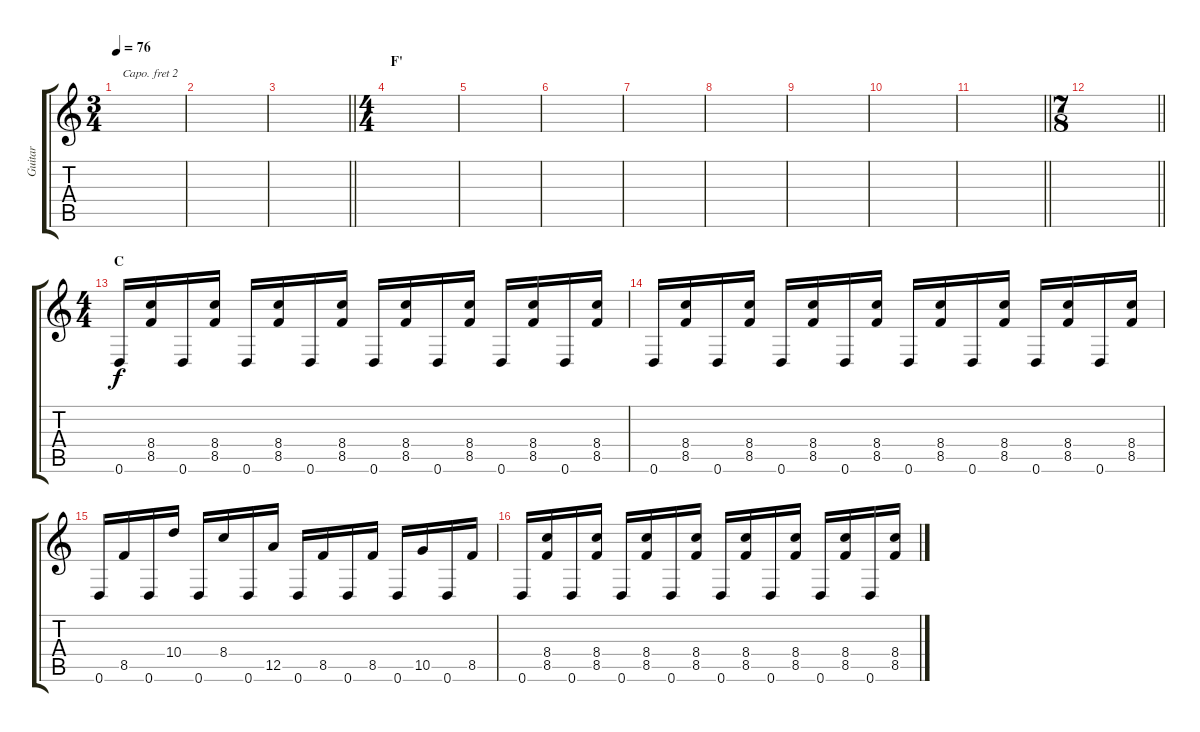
\track ("Guitar" "Guitar") {instrument overdrivenguitar}
\staff {score tabs}
\capo 2
\tuning (G4 E4 A3 D3 G2 C2) {hide}
\ts (3 4)
\tempo 76
\clef g2
\ks c
|
|
\barLineRight lightlight
|
\ts (4 4)
\section ("" "F'")
|
|
|
|
|
|
|
\barLineRight lightlight
|
\ts (7 8)
\barLineRight lightlight
|
\ts (4 4)
\section ("" "C")
0.6.16 (8.4 8.5).16 0.6.16 (8.4 8.5).16 0.6.16 (8.4 8.5).16 0.6.16 (8.4 8.5).16 0.6.16 (8.4 8.5).16 0.6.16 (8.4 8.5).16 0.6.16 (8.4 8.5).16 0.6.16 (8.4 8.5).16 |
0.6.16 (8.4 8.5).16 0.6.16 (8.4 8.5).16 0.6.16 (8.4 8.5).16 0.6.16 (8.4 8.5).16 0.6.16 (8.4 8.5).16 0.6.16 (8.4 8.5).16 0.6.16 (8.4 8.5).16 0.6.16 (8.4 8.5).16 |
0.6.16 8.5.16 0.6.16 10.4.16 0.6.16 8.4.16 0.6.16 12.5.16 0.6.16 8.5.16 0.6.16 8.5.16 0.6.16 10.5.16 0.6.16 8.5.16 |
0.6.16 (8.4 8.5).16 0.6.16 (8.4 8.5).16 0.6.16 (8.4 8.5).16 0.6.16 (8.4 8.5).16 0.6.16 (8.4 8.5).16 0.6.16 (8.4 8.5).16 0.6.16 (8.4 8.5).16 0.6.16 (8.4 8.5).16
